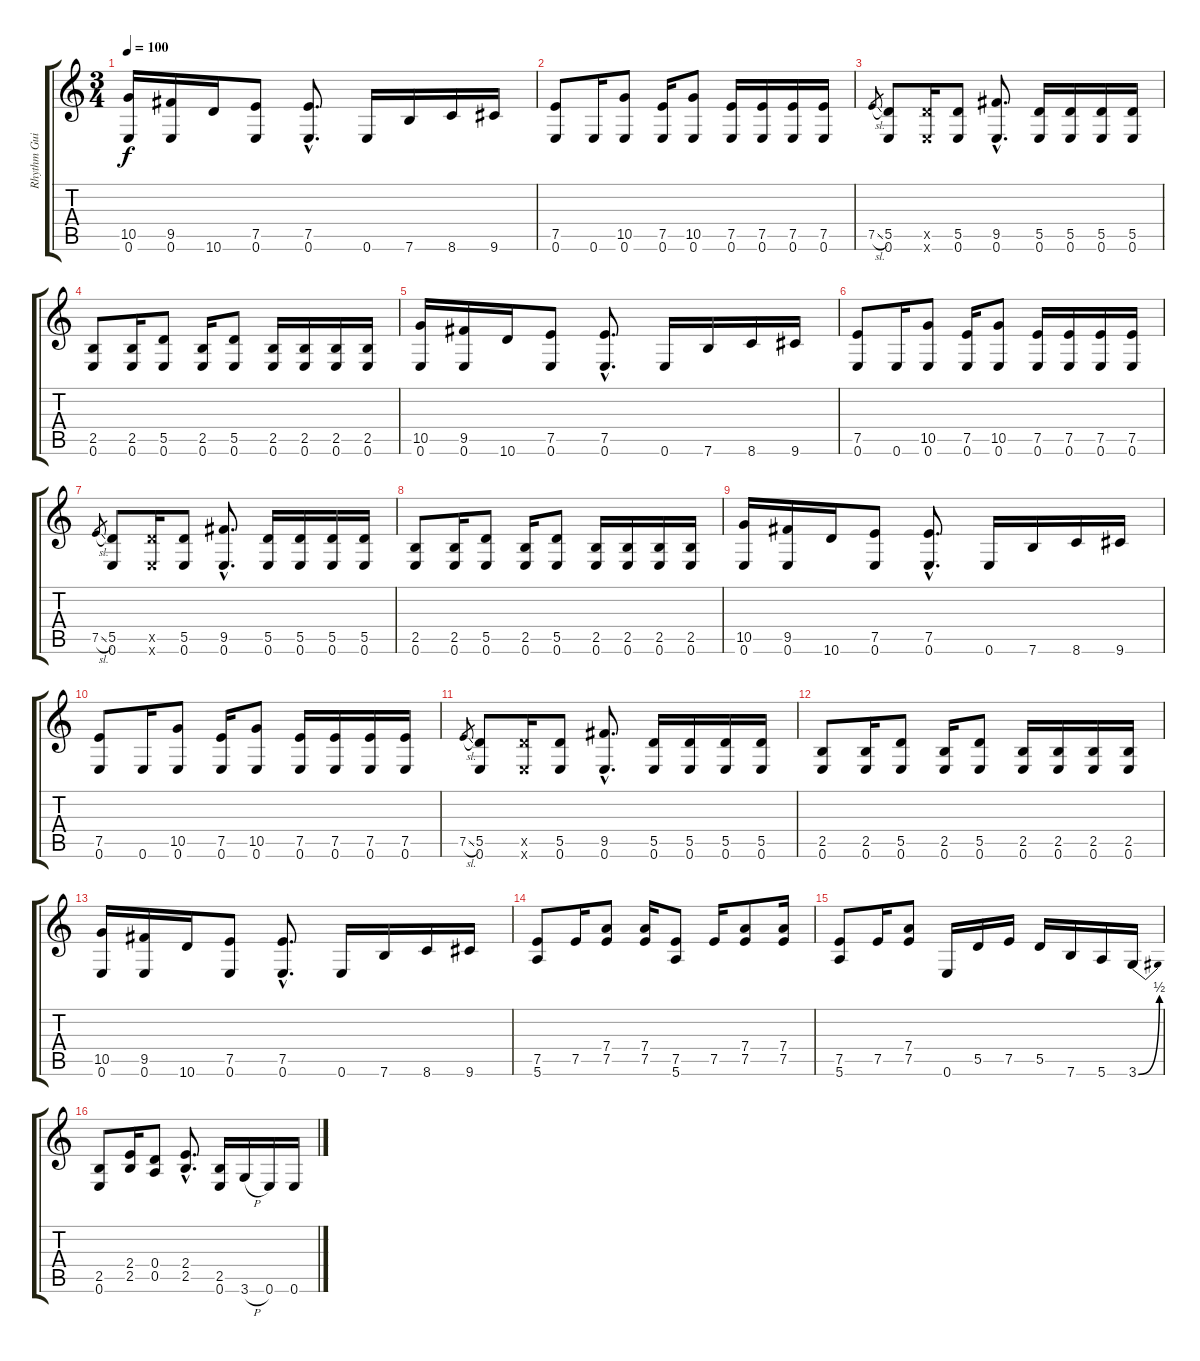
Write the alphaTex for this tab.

\track ("Rhythm Guitar" "Rhythm Gui") {instrument distortionguitar}
\staff {score tabs}
\tuning (E4 B3 G3 D3 A2 E2) {hide}
\ts (3 4)
\tempo 100
\clef g2
\ks c
(10.5 0.6).16{dy f} (9.5 0.6).16 10.6.16 (7.5 0.6).8 (7.5{hac} 0.6{hac}).8{d} 0.6.16 7.6.16 8.6.16 9.6.16 |
(7.5 0.6).8 0.6.16 (10.5 0.6).8 (7.5 0.6).16 (10.5 0.6).8 (7.5 0.6).16 (7.5 0.6).16 (7.5 0.6).16 (7.5 0.6).16 |
7.5{sl}.8{gr} (5.5 0.6).8 (5.5{x} 0.6{x}).16 (5.5 0.6).8 (9.5{hac} 0.6{hac}).8{d} (5.5 0.6).16 (5.5 0.6).16 (5.5 0.6).16 (5.5 0.6).16 |
(2.5 0.6).8 (2.5 0.6).16 (5.5 0.6).8 (2.5 0.6).16 (5.5 0.6).8 (2.5 0.6).16 (2.5 0.6).16 (2.5 0.6).16 (2.5 0.6).16 |
(10.5 0.6).16 (9.5 0.6).16 10.6.16 (7.5 0.6).8 (7.5{hac} 0.6{hac}).8{d} 0.6.16 7.6.16 8.6.16 9.6.16 |
(7.5 0.6).8 0.6.16 (10.5 0.6).8 (7.5 0.6).16 (10.5 0.6).8 (7.5 0.6).16 (7.5 0.6).16 (7.5 0.6).16 (7.5 0.6).16 |
7.5{sl}.8{gr} (5.5 0.6).8 (5.5{x} 0.6{x}).16 (5.5 0.6).8 (9.5{hac} 0.6{hac}).8{d} (5.5 0.6).16 (5.5 0.6).16 (5.5 0.6).16 (5.5 0.6).16 |
(2.5 0.6).8 (2.5 0.6).16 (5.5 0.6).8 (2.5 0.6).16 (5.5 0.6).8 (2.5 0.6).16 (2.5 0.6).16 (2.5 0.6).16 (2.5 0.6).16 |
(10.5 0.6).16 (9.5 0.6).16 10.6.16 (7.5 0.6).8 (7.5{hac} 0.6{hac}).8{d} 0.6.16 7.6.16 8.6.16 9.6.16 |
(7.5 0.6).8 0.6.16 (10.5 0.6).8 (7.5 0.6).16 (10.5 0.6).8 (7.5 0.6).16 (7.5 0.6).16 (7.5 0.6).16 (7.5 0.6).16 |
7.5{sl}.8{gr} (5.5 0.6).8 (5.5{x} 0.6{x}).16 (5.5 0.6).8 (9.5{hac} 0.6{hac}).8{d} (5.5 0.6).16 (5.5 0.6).16 (5.5 0.6).16 (5.5 0.6).16 |
(2.5 0.6).8 (2.5 0.6).16 (5.5 0.6).8 (2.5 0.6).16 (5.5 0.6).8 (2.5 0.6).16 (2.5 0.6).16 (2.5 0.6).16 (2.5 0.6).16 |
(10.5 0.6).16 (9.5 0.6).16 10.6.16 (7.5 0.6).8 (7.5{hac} 0.6{hac}).8{d} 0.6.16 7.6.16 8.6.16 9.6.16 |
(7.5 5.6).8 7.5.16 (7.4 7.5).8 (7.4 7.5).16 (7.5 5.6).8 7.5.16 (7.4 7.5).8 (7.4 7.5).16 |
(7.5 5.6).8 7.5.16 (7.4 7.5).8 0.6.16 5.5.16 7.5.16 5.5.16 7.6.16 5.6.16 3.6{be (bend 0 0 60 2)}.16 |
(2.5 0.6).8 (2.4 2.5).16 (0.4 0.5).8 (2.4{hac} 2.5{hac}).8{d} (2.5 0.6).16 3.6{h}.16 0.6.16 0.6.16
